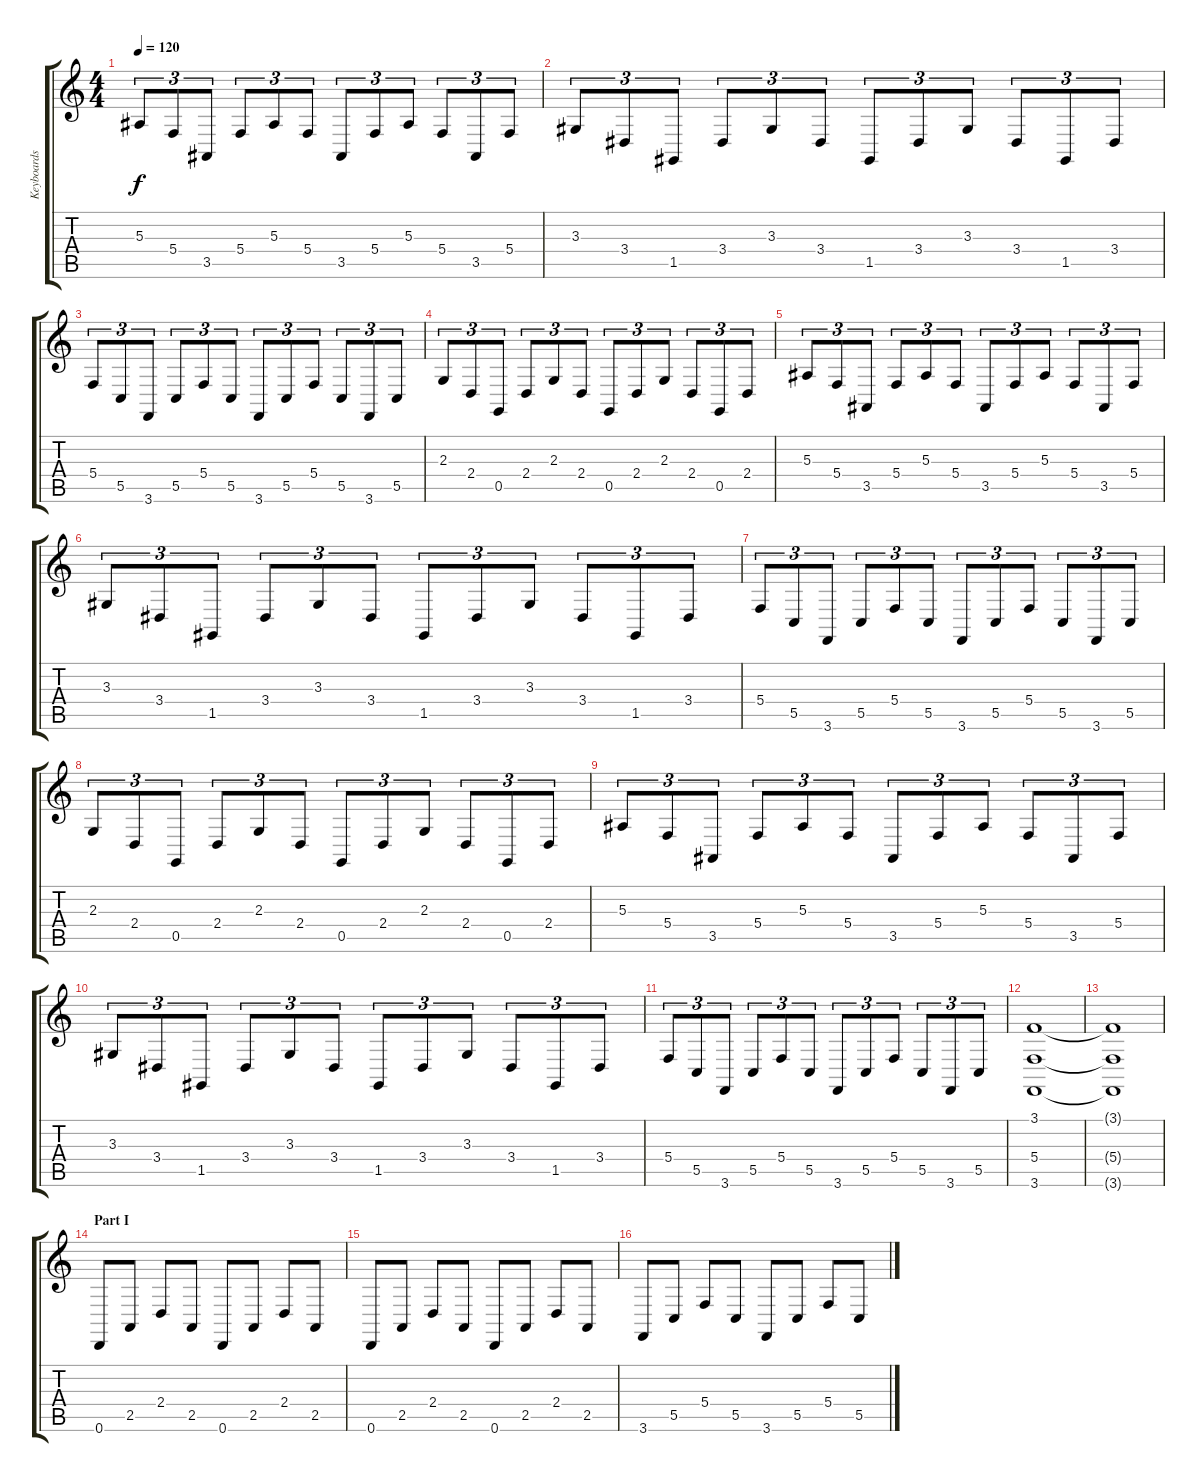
\track ("Keyboards" "Keyboards") {instrument stringensemble1}
\staff {score tabs}
\tuning (D4 A3 F3 C3 G2 D2) {hide}
\ts (4 4)
\tempo 120
\clef g2
\ks c
5.3.8{tu (3 2) dy f} 5.4.8{tu (3 2)} 3.5.8{tu (3 2)} 5.4.8{tu (3 2)} 5.3.8{tu (3 2)} 5.4.8{tu (3 2)} 3.5.8{tu (3 2)} 5.4.8{tu (3 2)} 5.3.8{tu (3 2)} 5.4.8{tu (3 2)} 3.5.8{tu (3 2)} 5.4.8{tu (3 2)} |
3.3.8{tu (3 2)} 3.4.8{tu (3 2)} 1.5.8{tu (3 2)} 3.4.8{tu (3 2)} 3.3.8{tu (3 2)} 3.4.8{tu (3 2)} 1.5.8{tu (3 2)} 3.4.8{tu (3 2)} 3.3.8{tu (3 2)} 3.4.8{tu (3 2)} 1.5.8{tu (3 2)} 3.4.8{tu (3 2)} |
5.4.8{tu (3 2)} 5.5.8{tu (3 2)} 3.6.8{tu (3 2)} 5.5.8{tu (3 2)} 5.4.8{tu (3 2)} 5.5.8{tu (3 2)} 3.6.8{tu (3 2)} 5.5.8{tu (3 2)} 5.4.8{tu (3 2)} 5.5.8{tu (3 2)} 3.6.8{tu (3 2)} 5.5.8{tu (3 2)} |
2.3.8{tu (3 2)} 2.4.8{tu (3 2)} 0.5.8{tu (3 2)} 2.4.8{tu (3 2)} 2.3.8{tu (3 2)} 2.4.8{tu (3 2)} 0.5.8{tu (3 2)} 2.4.8{tu (3 2)} 2.3.8{tu (3 2)} 2.4.8{tu (3 2)} 0.5.8{tu (3 2)} 2.4.8{tu (3 2)} |
5.3.8{tu (3 2)} 5.4.8{tu (3 2)} 3.5.8{tu (3 2)} 5.4.8{tu (3 2)} 5.3.8{tu (3 2)} 5.4.8{tu (3 2)} 3.5.8{tu (3 2)} 5.4.8{tu (3 2)} 5.3.8{tu (3 2)} 5.4.8{tu (3 2)} 3.5.8{tu (3 2)} 5.4.8{tu (3 2)} |
3.3.8{tu (3 2)} 3.4.8{tu (3 2)} 1.5.8{tu (3 2)} 3.4.8{tu (3 2)} 3.3.8{tu (3 2)} 3.4.8{tu (3 2)} 1.5.8{tu (3 2)} 3.4.8{tu (3 2)} 3.3.8{tu (3 2)} 3.4.8{tu (3 2)} 1.5.8{tu (3 2)} 3.4.8{tu (3 2)} |
5.4.8{tu (3 2)} 5.5.8{tu (3 2)} 3.6.8{tu (3 2)} 5.5.8{tu (3 2)} 5.4.8{tu (3 2)} 5.5.8{tu (3 2)} 3.6.8{tu (3 2)} 5.5.8{tu (3 2)} 5.4.8{tu (3 2)} 5.5.8{tu (3 2)} 3.6.8{tu (3 2)} 5.5.8{tu (3 2)} |
2.3.8{tu (3 2)} 2.4.8{tu (3 2)} 0.5.8{tu (3 2)} 2.4.8{tu (3 2)} 2.3.8{tu (3 2)} 2.4.8{tu (3 2)} 0.5.8{tu (3 2)} 2.4.8{tu (3 2)} 2.3.8{tu (3 2)} 2.4.8{tu (3 2)} 0.5.8{tu (3 2)} 2.4.8{tu (3 2)} |
5.3.8{tu (3 2)} 5.4.8{tu (3 2)} 3.5.8{tu (3 2)} 5.4.8{tu (3 2)} 5.3.8{tu (3 2)} 5.4.8{tu (3 2)} 3.5.8{tu (3 2)} 5.4.8{tu (3 2)} 5.3.8{tu (3 2)} 5.4.8{tu (3 2)} 3.5.8{tu (3 2)} 5.4.8{tu (3 2)} |
3.3.8{tu (3 2)} 3.4.8{tu (3 2)} 1.5.8{tu (3 2)} 3.4.8{tu (3 2)} 3.3.8{tu (3 2)} 3.4.8{tu (3 2)} 1.5.8{tu (3 2)} 3.4.8{tu (3 2)} 3.3.8{tu (3 2)} 3.4.8{tu (3 2)} 1.5.8{tu (3 2)} 3.4.8{tu (3 2)} |
5.4.8{tu (3 2)} 5.5.8{tu (3 2)} 3.6.8{tu (3 2)} 5.5.8{tu (3 2)} 5.4.8{tu (3 2)} 5.5.8{tu (3 2)} 3.6.8{tu (3 2)} 5.5.8{tu (3 2)} 5.4.8{tu (3 2)} 5.5.8{tu (3 2)} 3.6.8{tu (3 2)} 5.5.8{tu (3 2)} |
(3.1 5.4 3.6).1 |
(3.1{t} 5.4{t} 3.6{t}).1 |
\section ("" "Part I")
0.6.8{instrument lead1square} 2.5.8 2.4.8 2.5.8 0.6.8 2.5.8 2.4.8 2.5.8 |
0.6.8 2.5.8 2.4.8 2.5.8 0.6.8 2.5.8 2.4.8 2.5.8 |
3.6.8 5.5.8 5.4.8 5.5.8 3.6.8 5.5.8 5.4.8 5.5.8
